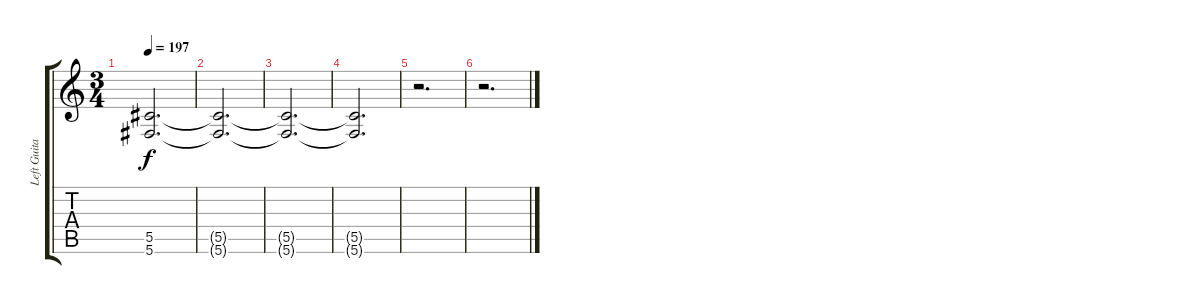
\track ("Left Guitar" "Left Guita") {instrument distortionguitar}
\staff {score tabs}
\tuning (Eb4 Bb3 Gb3 Db3 Ab2 Db2) {hide}
\ts (3 4)
\tempo 197
\clef g2
\ks c
(5.5{t} 5.6{t}).2{d dy f volume 0} |
(5.5{t} 5.6{t}).2{d} |
(5.5{t} 5.6{t}).2{d} |
(5.5{t} 5.6{t}).2{d} |
r.2{d} |
r.2{d}
